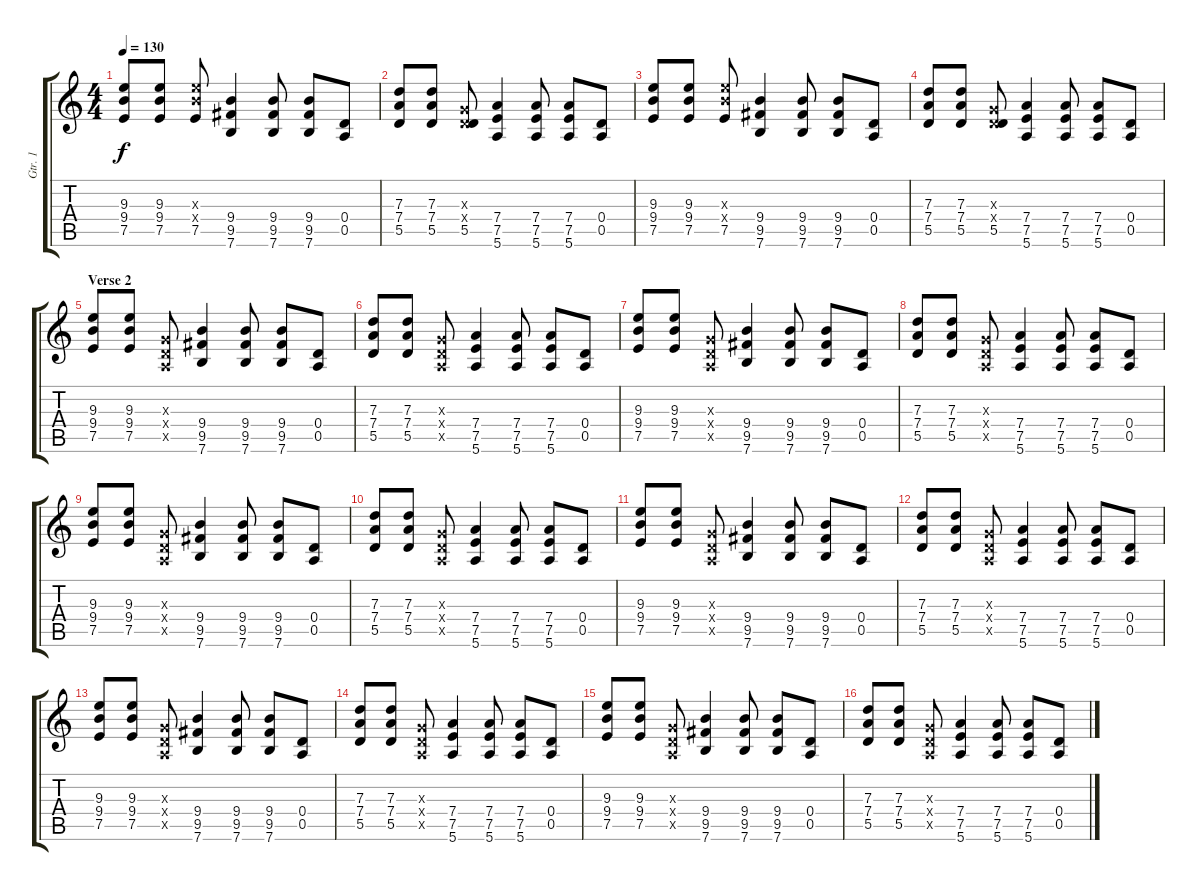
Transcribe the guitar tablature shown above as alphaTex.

\track ("Gtr. 1" "Gtr. 1") {instrument distortionguitar}
\staff {score tabs}
\tuning (E4 B3 G3 D3 A2 E2) {hide}
\ts (4 4)
\tempo 130
\clef g2
\ks c
(9.3 9.4 7.5).8{dy f} (9.3 9.4 7.5).8 (9.3{x} 9.4{x} 7.5).8 (9.4 9.5 7.6).4 (9.4 9.5 7.6).8 (9.4 9.5 7.6).8 (0.4 0.5).8 |
(7.3 7.4 5.5).8 (7.3 7.4 5.5).8 (0.3{x} 0.4{x} 5.5).8 (7.4 7.5 5.6).4 (7.4 7.5 5.6).8 (7.4 7.5 5.6).8 (0.4 0.5).8 |
(9.3 9.4 7.5).8 (9.3 9.4 7.5).8 (9.3{x} 9.4{x} 7.5).8 (9.4 9.5 7.6).4 (9.4 9.5 7.6).8 (9.4 9.5 7.6).8 (0.4 0.5).8 |
(7.3 7.4 5.5).8 (7.3 7.4 5.5).8 (0.3{x} 0.4{x} 5.5).8 (7.4 7.5 5.6).4 (7.4 7.5 5.6).8 (7.4 7.5 5.6).8 (0.4 0.5).8 |
\section ("" "Verse 2")
(9.3 9.4 7.5).8{volume 12 balance 0 instrument electricguitarclean} (9.3 9.4 7.5).8 (0.3{x} 0.4{x} 0.5{x}).8 (9.4 9.5 7.6).4 (9.4 9.5 7.6).8 (9.4 9.5 7.6).8 (0.4 0.5).8 |
(7.3 7.4 5.5).8 (7.3 7.4 5.5).8 (0.3{x} 0.4{x} 0.5{x}).8 (7.4 7.5 5.6).4 (7.4 7.5 5.6).8 (7.4 7.5 5.6).8 (0.4 0.5).8 |
(9.3 9.4 7.5).8 (9.3 9.4 7.5).8 (0.3{x} 0.4{x} 0.5{x}).8 (9.4 9.5 7.6).4 (9.4 9.5 7.6).8 (9.4 9.5 7.6).8 (0.4 0.5).8 |
(7.3 7.4 5.5).8 (7.3 7.4 5.5).8 (0.3{x} 0.4{x} 0.5{x}).8 (7.4 7.5 5.6).4 (7.4 7.5 5.6).8 (7.4 7.5 5.6).8 (0.4 0.5).8 |
(9.3 9.4 7.5).8{volume 12 instrument electricguitarclean} (9.3 9.4 7.5).8 (0.3{x} 0.4{x} 0.5{x}).8 (9.4 9.5 7.6).4 (9.4 9.5 7.6).8 (9.4 9.5 7.6).8 (0.4 0.5).8 |
(7.3 7.4 5.5).8 (7.3 7.4 5.5).8 (0.3{x} 0.4{x} 0.5{x}).8 (7.4 7.5 5.6).4 (7.4 7.5 5.6).8 (7.4 7.5 5.6).8 (0.4 0.5).8 |
(9.3 9.4 7.5).8 (9.3 9.4 7.5).8 (0.3{x} 0.4{x} 0.5{x}).8 (9.4 9.5 7.6).4 (9.4 9.5 7.6).8 (9.4 9.5 7.6).8 (0.4 0.5).8 |
(7.3 7.4 5.5).8 (7.3 7.4 5.5).8 (0.3{x} 0.4{x} 0.5{x}).8 (7.4 7.5 5.6).4 (7.4 7.5 5.6).8 (7.4 7.5 5.6).8 (0.4 0.5).8 |
(9.3 9.4 7.5).8{volume 12 instrument electricguitarclean} (9.3 9.4 7.5).8 (0.3{x} 0.4{x} 0.5{x}).8 (9.4 9.5 7.6).4 (9.4 9.5 7.6).8 (9.4 9.5 7.6).8 (0.4 0.5).8 |
(7.3 7.4 5.5).8 (7.3 7.4 5.5).8 (0.3{x} 0.4{x} 0.5{x}).8 (7.4 7.5 5.6).4 (7.4 7.5 5.6).8 (7.4 7.5 5.6).8 (0.4 0.5).8 |
(9.3 9.4 7.5).8 (9.3 9.4 7.5).8 (0.3{x} 0.4{x} 0.5{x}).8 (9.4 9.5 7.6).4 (9.4 9.5 7.6).8 (9.4 9.5 7.6).8 (0.4 0.5).8 |
(7.3 7.4 5.5).8 (7.3 7.4 5.5).8 (0.3{x} 0.4{x} 0.5{x}).8 (7.4 7.5 5.6).4 (7.4 7.5 5.6).8 (7.4 7.5 5.6).8 (0.4 0.5).8
